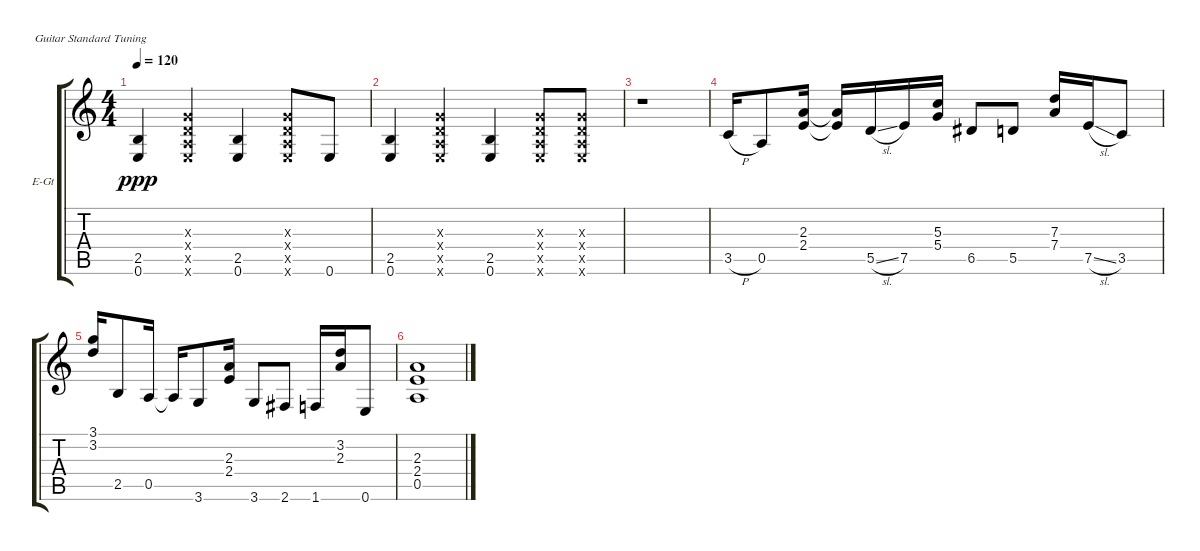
\bracketExtendMode groupsimilarinstruments
\firstSystemTrackNameOrientation horizontal
\otherSystemsTrackNameOrientation horizontal
\track ("Steve (Disto Guitar)" "E-Gt") {instrument acousticgrandpiano}
\staff {score tabs}
\tuning (E4 B3 G3 D3 A2 E2)
\displaytranspose 12
\ts (4 4)
\tempo 120
\clef g2
\ks c
(2.5 0.6).4{dy ppp} (0.3{x} 0.4{x} 0.5{x} 0.6{x}).4 (2.5 0.6).4 (0.3{x} 0.4{x} 0.5{x} 0.6{x}).8 0.6.8 |
(2.5 0.6).4 (0.3{x} 0.4{x} 0.5{x} 0.6{x}).4 (2.5 0.6).4 (0.3{x} 0.4{x} 0.5{x} 0.6{x}).8 (0.3{x} 0.4{x} 0.5{x} 0.6{x}).8 |
r.1 |
3.5{h}.16 0.5.8 (2.3 2.4).16 (2.3{t} 2.4{t}).16 5.5{sl}.16 7.5.16 (5.3 5.4).16 6.5.8 5.5.8 (7.3 7.4).16 7.5{sl}.16 3.5.8 |
(3.1 3.2).16 2.5.8 0.5.16 0.5{t}.16 3.6.8 (2.3 2.4).16 3.6.8 2.6.8 1.6.16 (3.2 2.3).16 0.6.8 |
(2.3 2.4 0.5).1
